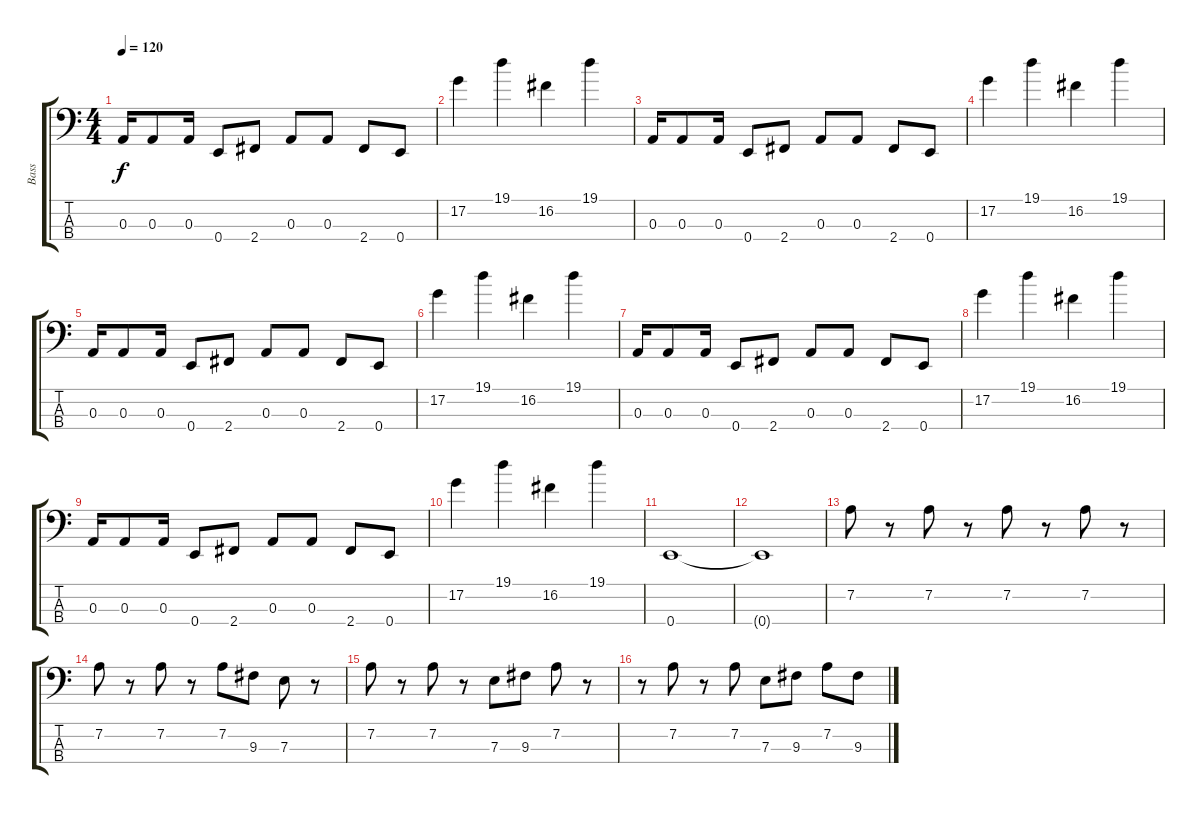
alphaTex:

\track ("Bass" "Bass") {instrument electricbasspick}
\staff {score tabs}
\tuning (G2 D2 A1 E1) {hide}
\ts (4 4)
\tempo 120
\clef f4
\ks c
0.3.16{dy f} 0.3.8 0.3.16 0.4.8 2.4.8 0.3.8 0.3.8 2.4.8 0.4.8 |
17.2.4 19.1.4 16.2.4 19.1.4 |
0.3.16 0.3.8 0.3.16 0.4.8 2.4.8 0.3.8 0.3.8 2.4.8 0.4.8 |
17.2.4 19.1.4 16.2.4 19.1.4 |
0.3.16 0.3.8 0.3.16 0.4.8 2.4.8 0.3.8 0.3.8 2.4.8 0.4.8 |
17.2.4 19.1.4 16.2.4 19.1.4 |
0.3.16 0.3.8 0.3.16 0.4.8 2.4.8 0.3.8 0.3.8 2.4.8 0.4.8 |
17.2.4 19.1.4 16.2.4 19.1.4 |
0.3.16 0.3.8 0.3.16 0.4.8 2.4.8 0.3.8 0.3.8 2.4.8 0.4.8 |
17.2.4 19.1.4 16.2.4 19.1.4 |
0.4.1 |
0.4{t}.1 |
7.2.8 r.8 7.2.8 r.8 7.2.8 r.8 7.2.8 r.8 |
7.2.8 r.8 7.2.8 r.8 7.2.8 9.3.8 7.3.8 r.8 |
7.2.8 r.8 7.2.8 r.8 7.3.8 9.3.8 7.2.8 r.8 |
r.8 7.2.8 r.8 7.2.8 7.3.8 9.3.8 7.2.8 9.3.8
